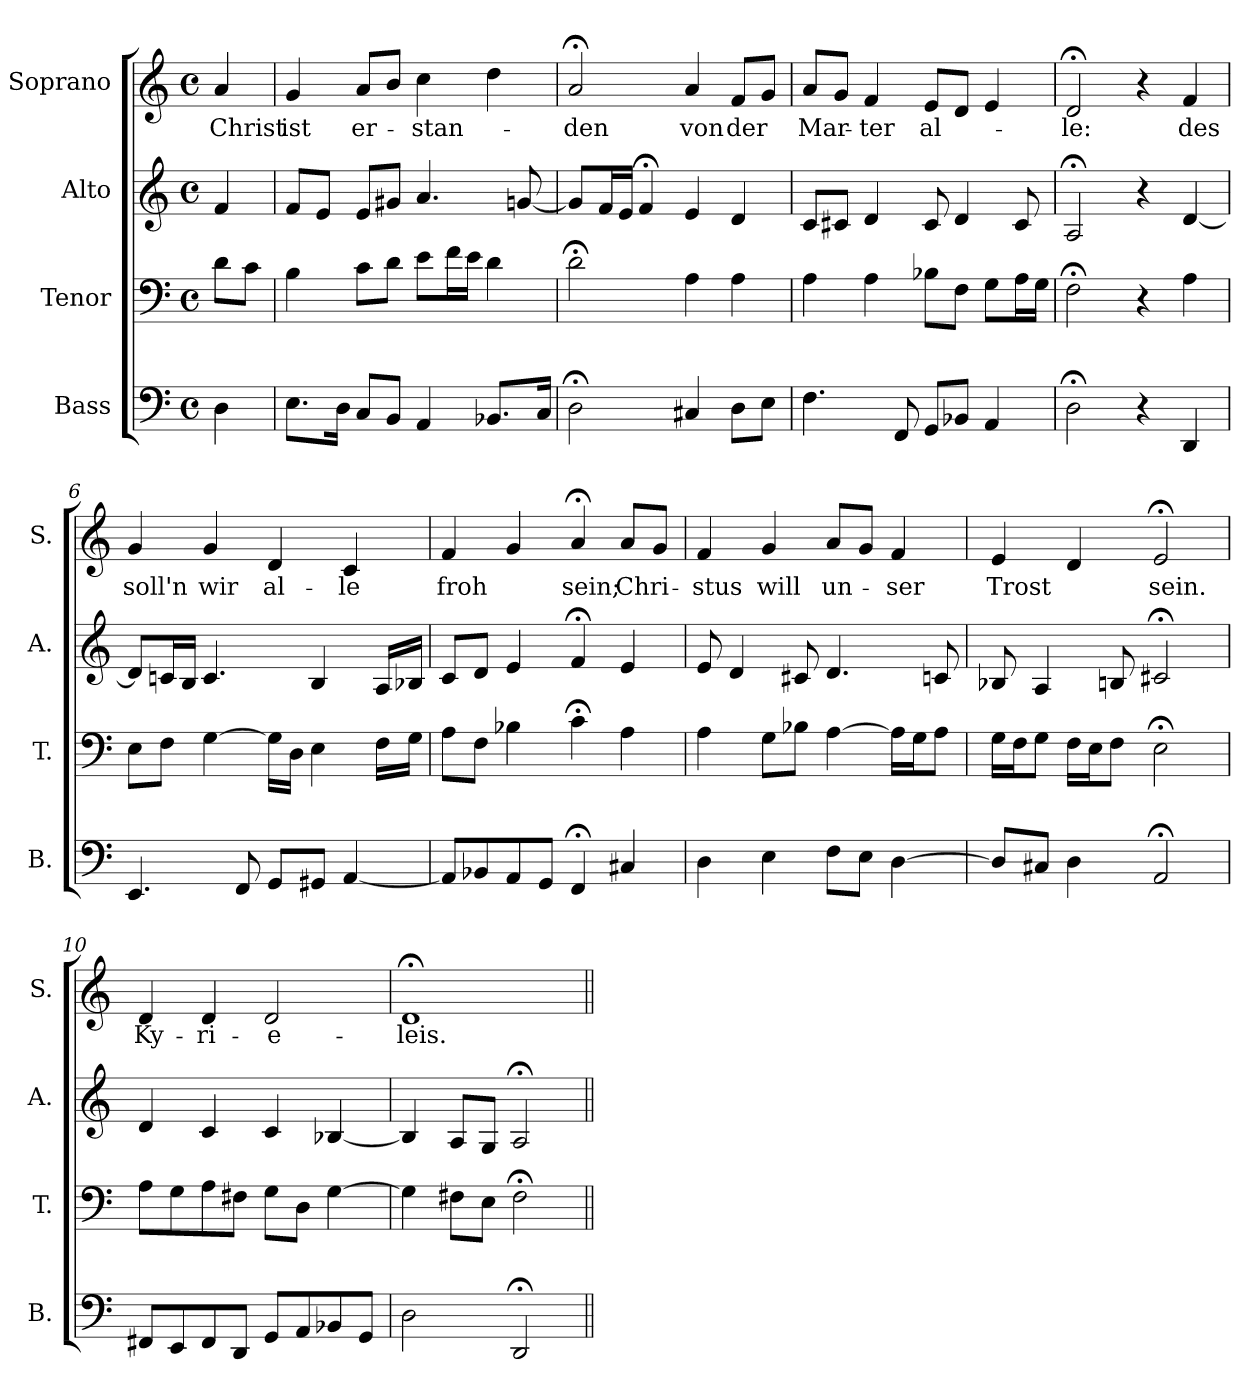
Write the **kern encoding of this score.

**kern	**kern	**kern	**kern	**text
*part4	*part3	*part2	*part1	*part1
*staff4	*staff3	*staff2	*staff1	*staff1
*I"Bass	*I"Tenor	*I"Alto	*I"Soprano	*
*I'B.	*I'T.	*I'A.	*I'S.	*
*clefF4	*clefF4	*clefG2	*clefG2	*
*k[]	*k[]	*k[]	*k[]	*
*M4/4	*M4/4	*M4/4	*M4/4	*
*met(c)	*met(c)	*met(c)	*met(c)	*
=1	=1	=1	=1	=1
!	!	!	!	!LO:LY:b
4D\	8d\L	4f/	4a/	Christ
.	8c\J	.	.	.
=2	=2	=2	=2	=2
!	!	!	!	!LO:LY:b
8.E\L	4B\	8f/L	4g/	ist
.	.	8e/J	.	.
16D\Jk	.	.	.	.
!	!	!	!	!LO:LY:b
8C/L	8c\L	8e/L	8a/L	er-
8BB/J	8d\J	8g#X/J	8b/J	.
!	!	!	!	!LO:LY:b
4AA/	8e\L	4.a/	4cc\	-stan-
.	16f\L	.	.	.
.	16e\JJ	.	.	.
8.BB-X/L	4d\	.	4dd\	.
.	.	[8gn/	.	.
16C/Jk	.	.	.	.
=3	=3	=3	=3	=3
!	!	!	!	!LO:LY:b
2D;<\	2d;<\	8g/L]	2a;</	-den
.	.	16f/L	.	.
.	.	16e/JJ	.	.
.	.	4f;</	.	.
!	!	!	!	!LO:LY:b
4C#X/	4A\	4e/	4a/	von
!	!	!	!	!LO:LY:b
8D\L	4A\	4d/	8f/L	der
8E\J	.	.	8g/J	.
=4	=4	=4	=4	=4
!	!	!	!	!LO:LY:b
4.F\	4A\	8c/L	8a/L	Mar-
.	.	8c#X/J	8g/J	.
!	!	!	!	!LO:LY:b
.	4A\	4d/	4f/	-ter
8FF/	.	.	.	.
!	!	!	!	!LO:LY:b
8GG/L	8B-X\L	8c#/	8e/L	al-
8BB-X/J	8F\J	4d/	8d/J	.
4AA/	8G\L	.	4e/	.
.	16A\L	8c#/	.	.
.	16G\JJ	.	.	.
=5	=5	=5	=5	=5
!	!	!	!	!LO:LY:b
2D;<\	2F;<\	2A;</	2d;</	-le:
4r	4r	4r	4r	.
!	!	!	!	!LO:LY:b
4DD/	4A\	[4d/	4f/	des
!!LO:LB:g=z
=6	=6	=6	=6	=6
!	!	!	!	!LO:LY:b
4.EE/	8E\L	8d/L]	4g/	soll'n
.	8F\J	16cn/L	.	.
.	.	16B/JJ	.	.
!	!	!	!	!LO:LY:b
.	[4G\	4.c/	4g/	wir
8FF/	.	.	.	.
!	!	!	!	!LO:LY:b
8GG/L	16G\LL]	.	4d/	al-
.	16D\JJ	.	.	.
8GG#X/J	4E\	4B/	.	.
!	!	!	!	!LO:LY:b
[4AA/	.	.	4c/	-le
.	16F\LL	16A/LL	.	.
.	16G\JJ	16B-X/JJ	.	.
=7	=7	=7	=7	=7
!	!	!	!	!LO:LY:b
8AA/L]	8A\L	8c/L	4f/	froh
8BB-X/	8F\J	8d/J	.	.
8AA/	4B-X\	4e/	4g/	.
8GG/J	.	.	.	.
!	!	!	!	!LO:LY:b
4FF;</	4c;<\	4f;</	4a;</	sein;
!	!	!	!	!LO:LY:b
4C#X/	4A\	4e/	8a/L	Chri-
.	.	.	8g/J	.
=8	=8	=8	=8	=8
!	!	!	!	!LO:LY:b
4D\	4A\	8e/	4f/	-stus
.	.	4d/	.	.
!	!	!	!	!LO:LY:b
4E\	8G\L	.	4g/	will
.	8B-X\J	8c#X/	.	.
!	!	!	!	!LO:LY:b
8F\L	[4A\	4.d/	8a/L	un-
8E\J	.	.	8g/J	.
!	!	!	!	!LO:LY:b
[4D\	16A\LL]	.	4f/	-ser
.	16G\J	.	.	.
.	8A\J	8cn/	.	.
=9	=9	=9	=9	=9
!	!	!	!	!LO:LY:b
8D/L]	16G\LL	8B-X/	4e/	Trost
.	16F\J	.	.	.
8C#X/J	8G\J	4A/	.	.
4D\	16F\LL	.	4d/	.
.	16E\J	.	.	.
.	8F\J	8Bn/	.	.
!	!	!	!	!LO:LY:b
2AA;</	2E;<\	2c#X;</	2e;</	sein.
!!LO:PB:g=z
=10	=10	=10	=10	=10
!	!	!	!	!LO:LY:b
8FF#X/L	8A\L	4d/	4d/	Ky-
8EE/	8G\	.	.	.
!	!	!	!	!LO:LY:b
8FF#/	8A\	4c/	4d/	-ri-
8DD/J	8F#X\J	.	.	.
!	!	!	!	!LO:LY:b
8GG/L	8G\L	4c/	2d/	-e-
8AA/	8D\J	.	.	.
8BB-X/	[4G\	[4B-X/	.	.
8GG/J	.	.	.	.
=11	=11	=11	=11	=11
!	!	!	!	!LO:LY:b
2D\	4G\]	4B-/]	1d;<	-leis.
.	8F#X\L	8A/L	.	.
.	8E\J	8G/J	.	.
2DD;</	2F#;<\	2A;</	.	.
=||	=||	=||	=||	=||
*-	*-	*-	*-	*-
